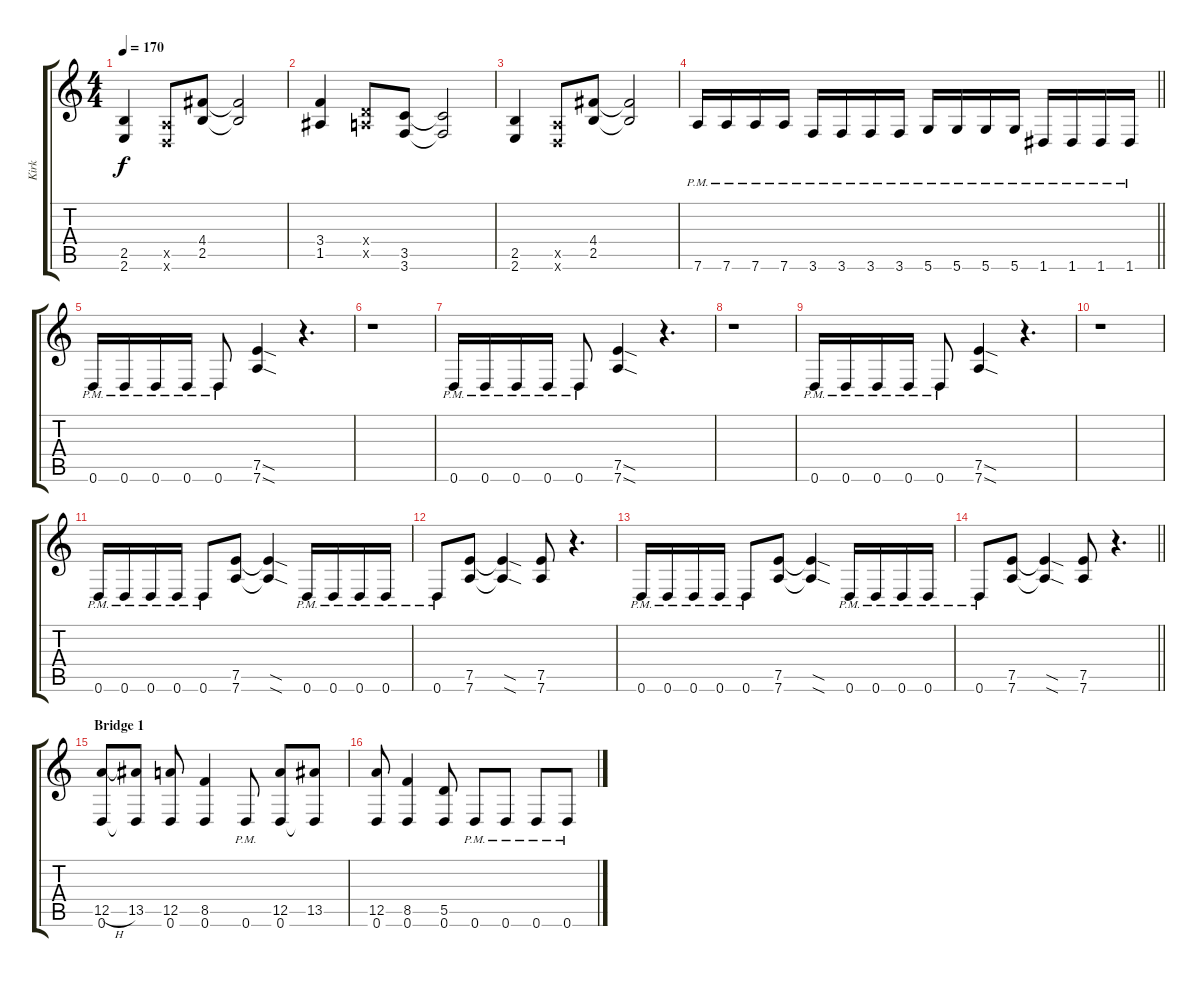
\track ("Kirk" "Kirk") {instrument distortionguitar}
\staff {score tabs}
\tuning (E4 B3 G3 D3 A2 D2) {hide}
\ts (4 4)
\tempo 170
\clef g2
\ks c
(2.5 2.6).4{dy f} (0.5{x} 0.6{x}).8 (4.4 2.5).8 (4.4{t} 2.5{t}).2 |
(3.4 1.5).4 (0.4{x} 0.5{x}).8 (3.5 3.6).8 (3.5{t} 3.6{t}).2 |
(2.5 2.6).4 (0.5{x} 0.6{x}).8 (4.4 2.5).8 (4.4{t} 2.5{t}).2 |
\barLineRight lightlight
7.6{pm}.16 7.6{pm}.16 7.6{pm}.16 7.6{pm}.16 3.6{pm}.16 3.6{pm}.16 3.6{pm}.16 3.6{pm}.16 5.6{pm}.16 5.6{pm}.16 5.6{pm}.16 5.6{pm}.16 1.6{pm}.16 1.6{pm}.16 1.6{pm}.16 1.6{pm}.16 |
\section ("" "")
0.6{pm}.16 0.6{pm}.16 0.6{pm}.16 0.6{pm}.16 0.6{pm}.8 (7.5{sod} 7.6{sod}).4 r.4{d} |
r.1 |
0.6{pm}.16 0.6{pm}.16 0.6{pm}.16 0.6{pm}.16 0.6{pm}.8 (7.5{sod} 7.6{sod}).4 r.4{d} |
r.1 |
0.6{pm}.16 0.6{pm}.16 0.6{pm}.16 0.6{pm}.16 0.6{pm}.8 (7.5{sod} 7.6{sod}).4 r.4{d} |
r.1 |
0.6{pm}.16 0.6{pm}.16 0.6{pm}.16 0.6{pm}.16 0.6{pm}.8 (7.5 7.6).8 (7.5{sod t} 7.6{sod t}).4 0.6{pm}.16 0.6{pm}.16 0.6{pm}.16 0.6{pm}.16 |
0.6{pm}.8 (7.5 7.6).8 (7.5{sod t} 7.6{sod t}).4 (7.5 7.6).8 r.4{d} |
0.6{pm}.16 0.6{pm}.16 0.6{pm}.16 0.6{pm}.16 0.6{pm}.8 (7.5 7.6).8 (7.5{sod t} 7.6{sod t}).4 0.6{pm}.16 0.6{pm}.16 0.6{pm}.16 0.6{pm}.16 |
\barLineRight lightlight
0.6{pm}.8 (7.5 7.6).8 (7.5{sod t} 7.6{sod t}).4 (7.5 7.6).8 r.4{d} |
\section ("" "Bridge 1")
(12.5{h} 0.6).8{volume 6} (13.5 0.6{t}).8 (12.5 0.6).8 (8.5 0.6).4 0.6{pm}.8 (12.5 0.6).8 (13.5 0.6{t}).8 |
(12.5 0.6).8 (8.5 0.6).4 (5.5 0.6).8 0.6{pm}.8 0.6{pm}.8 0.6{pm}.8 0.6{pm}.8
